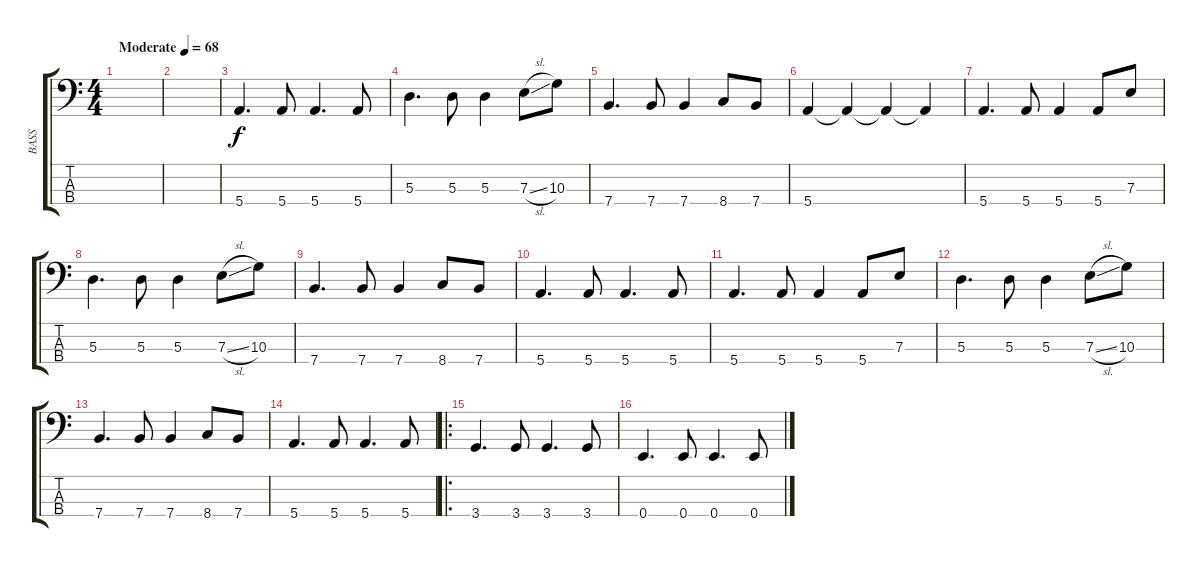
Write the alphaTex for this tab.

\track ("BASS" "BASS") {instrument electricbassfinger}
\staff {score tabs}
\tuning (G2 D2 A1 E1) {hide}
\ts (4 4)
\tempo (68 "Moderate")
\clef f4
\ks c
|
|
5.4.4{d} 5.4.8 5.4.4{d} 5.4.8 |
5.3.4{d} 5.3.8 5.3.4 7.3{sl}.8 10.3.8 |
7.4.4{d} 7.4.8 7.4.4 8.4.8 7.4.8 |
5.4.4 5.4{t}.4 5.4{t}.4 5.4{t}.4 |
5.4.4{d} 5.4.8 5.4.4 5.4.8 7.3.8 |
5.3.4{d} 5.3.8 5.3.4 7.3{sl}.8 10.3.8 |
7.4.4{d} 7.4.8 7.4.4 8.4.8 7.4.8 |
5.4.4{d} 5.4.8 5.4.4{d} 5.4.8 |
5.4.4{d} 5.4.8 5.4.4 5.4.8 7.3.8 |
5.3.4{d} 5.3.8 5.3.4 7.3{sl}.8 10.3.8 |
7.4.4{d} 7.4.8 7.4.4 8.4.8 7.4.8 |
5.4.4{d} 5.4.8 5.4.4{d} 5.4.8 |
\ro
3.4.4{d} 3.4.8 3.4.4{d} 3.4.8 |
0.4.4{d} 0.4.8 0.4.4{d} 0.4.8
